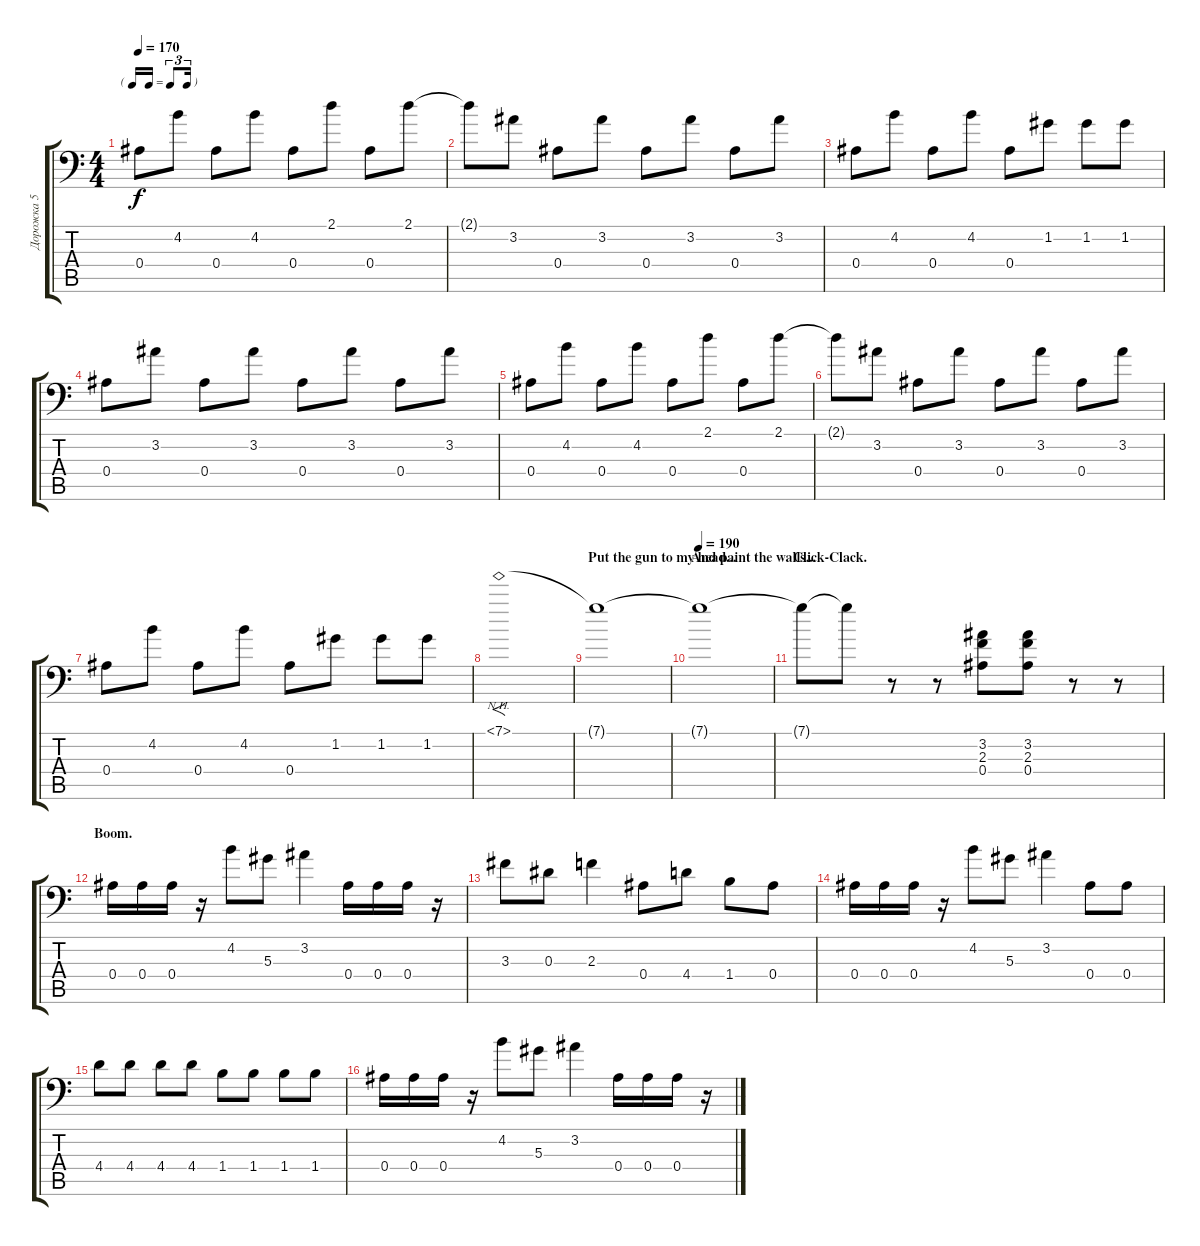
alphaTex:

\track ("Дорожка 5" "Дорожка 5") {solo instrument acousticguitarsteel}
\staff {score tabs}
\tuning (C4 G3 Eb3 Bb2 F2 Bb1) {hide}
\ts (4 4)
\tf triplet16th
\tempo 170
\clef f4
\ks c
0.4.8{dy f} 4.2.8 0.4.8 4.2.8 0.4.8 2.1.8 0.4.8 2.1.8 |
2.1{t}.8 3.2.8 0.4.8 3.2.8 0.4.8 3.2.8 0.4.8 3.2.8 |
0.4.8 4.2.8 0.4.8 4.2.8 0.4.8 1.2.8 1.2.8 1.2.8 |
0.4.8 3.2.8 0.4.8 3.2.8 0.4.8 3.2.8 0.4.8 3.2.8 |
0.4.8 4.2.8 0.4.8 4.2.8 0.4.8 2.1.8 0.4.8 2.1.8 |
2.1{t}.8 3.2.8 0.4.8 3.2.8 0.4.8 3.2.8 0.4.8 3.2.8 |
0.4.8 4.2.8 0.4.8 4.2.8 0.4.8 1.2.8 1.2.8 1.2.8 |
7.1{nh}.1{f} |
\section ("" "Put the gun to my head...")
7.1{t}.1 |
\section ("" "And paint the walls...")
\tempo 190
7.1{t}.1 |
\section ("" "Click-Clack.")
7.1{t}.8 7.1{t}.8 r.8 r.8 (3.2 2.3 0.4).8 (3.2 2.3 0.4).8 r.8 r.8 |
\section ("" "Boom.")
0.4.16 0.4.16 0.4.16 r.16 4.2.8 5.3.8 3.2.4 0.4.16 0.4.16 0.4.16 r.16 |
3.3.8 0.3.8 2.3.4 0.4.8 4.4.8 1.4.8 0.4.8 |
0.4.16 0.4.16 0.4.16 r.16 4.2.8 5.3.8 3.2.4 0.4.8 0.4.8 |
4.4.8 4.4.8 4.4.8 4.4.8 1.4.8 1.4.8 1.4.8 1.4.8 |
0.4.16 0.4.16 0.4.16 r.16 4.2.8 5.3.8 3.2.4 0.4.16 0.4.16 0.4.16 r.16
